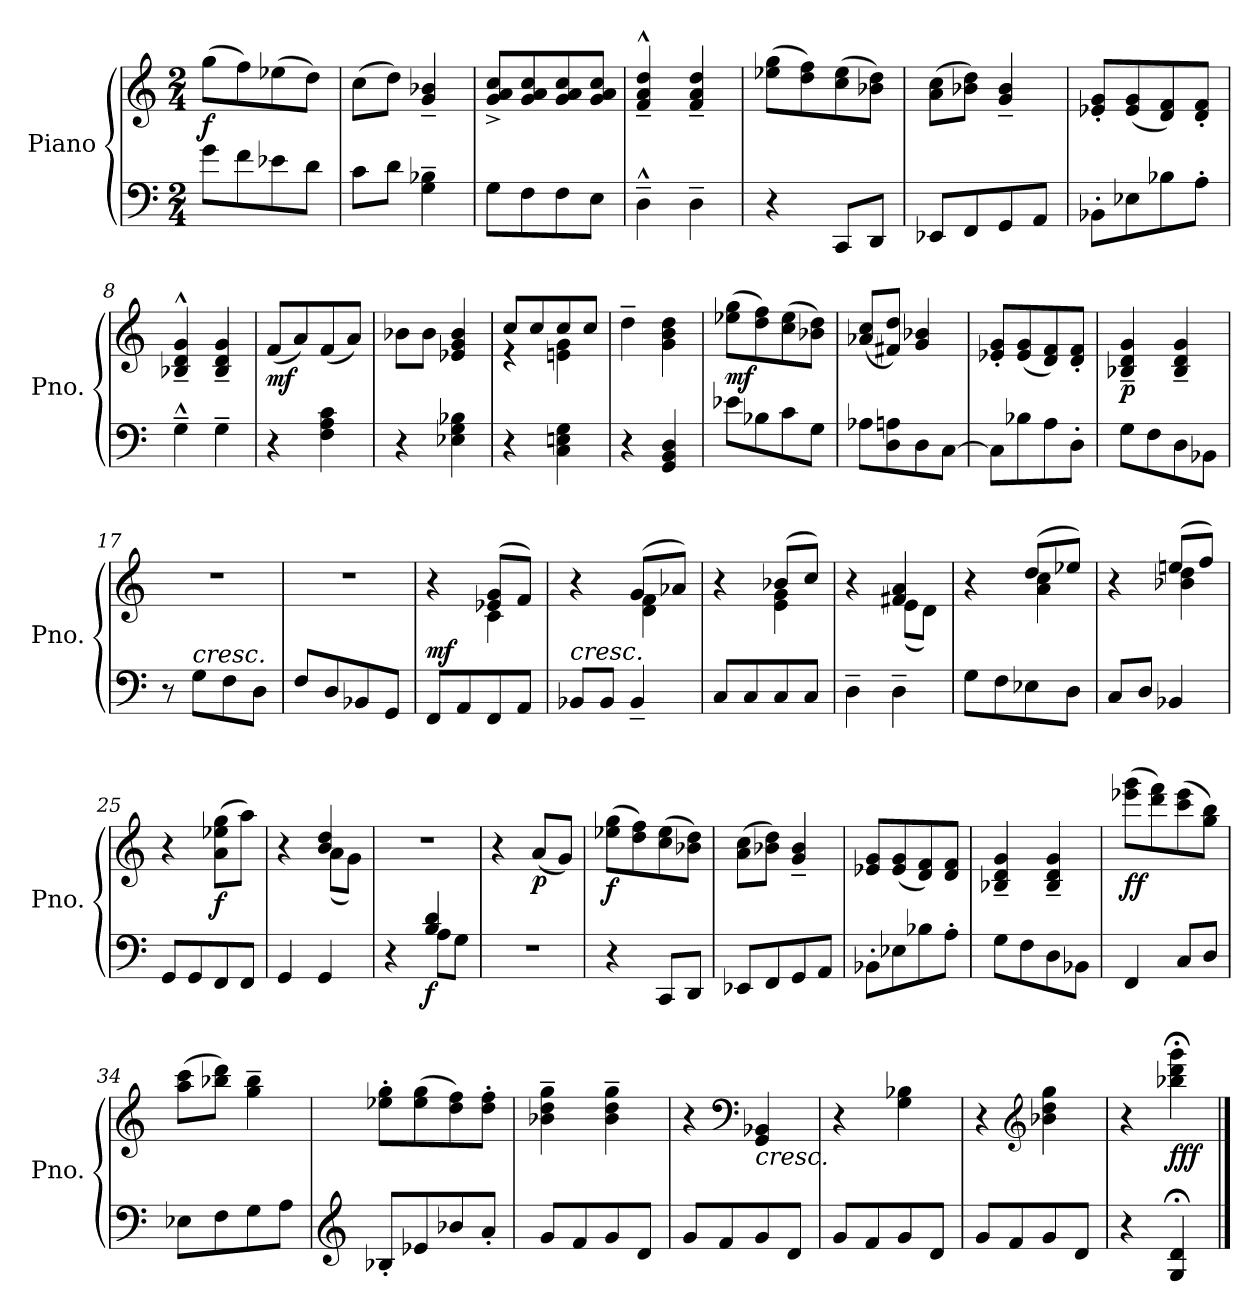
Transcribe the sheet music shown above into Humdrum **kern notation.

**kern	**kern	**dynam
*part1	*part1	*part1
*staff2	*staff1	*staff1/2
*I"Piano	*	*
*I'Pno.	*	*
*clefF4	*clefG2	*
*k[]	*k[]	*
*M2/4	*M2/4	*
*MM120	*MM120	*
=1	=1	=1
!	!	!LO:DY:b
8g\L	(>8gg\L	f
8f\	8ff\)	.
8e-X\	(>8ee-X\	.
8d\J	8dd\J)	.
=2	=2	=2
8c\L	(>8cc\L	.
8d\J	8dd\J)	.
4G\~ 4B-X\~	4g/~ 4b-X/~	.
=3	=3	=3
8G\L	8g/^ 8a/^ 8cc/^L	.
8F\	8g/ 8a/ 8cc/	.
8F\	8g/ 8a/ 8cc/	.
8E\J	8g/ 8a/ 8cc/J	.
=4	=4	=4
4D~^^\	4f/~^^ 4a/~^^ 4dd/~^^	.
4D~\	4f/~ 4a/~ 4dd/~	.
=5	=5	=5
4r	(>8ee-X\ 8gg\L	.
.	8dd\ 8ff\)	.
8CC/L	(>8cc\ 8ee-\	.
8DD/J	8b-X\ 8dd\J)	.
=6	=6	=6
8EE-X/L	(>8a\ 8cc\L	.
8FF/	8b-X\ 8dd\J)	.
8GG/	4g/~ 4b-/~	.
8AA/J	.	.
=7	=7	=7
8BB-X'\L	8e-X/' 8g/'L	.
8E-X\	(<8e-/ 8g/	.
8B-X\	8d/ 8f/)	.
8A'\J	8d/' 8f/'J	.
=8	=8	=8
4G~^^\	4B-X/~^^ 4d/~^^ 4g/~^^	.
4G~\	4B-/~ 4d/~ 4g/~	.
!!LO:LB:g=z
=9	=9	=9
!	!	!LO:DY:b
4r	(<8f/L	mf
.	8a/)	.
4F\ 4A\ 4c\	(<8f/	.
.	8a/J)	.
=10	=10	=10
4r	8b-X\L	.
.	8b-\J	.
4E-X\ 4G\ 4B-X\	4e-X/ 4g/ 4b-/	.
=11	=11	=11
*	*^	*
4r	8cc/L	4r	.
.	8cc/	.	.
4C\ 4En\ 4G\	8cc/	4en\ 4g\	.
.	8cc/J	.	.
*	*v	*v	*
=12	=12	=12
4r	4dd~\	.
4GG/ 4BB/ 4D/	4g\ 4b\ 4dd\	.
=13	=13	=13
!	!	!LO:DY:b
8e-X\L	(>8ee-X\ 8gg\L	mf
8B-X\	8dd\ 8ff\)	.
8c\	(>8cc\ 8ee-\	.
8G\J	8b-X\ 8dd\J)	.
=14	=14	=14
8A-X\L	(<8a-X/ 8cc/L	.
8D\ 8An\	8f#X/ 8dd/J)	.
8D\	4g/ 4b-X/	.
[8C\J	.	.
=15	=15	=15
8C\L]	8e-X/' 8g/'L	.
8B-X\	(<8e-/ 8g/	.
8A\	8d/ 8f/)	.
8D'\J	8d/' 8f/'J	.
=16	=16	=16
!	!	!LO:DY:b
8G\L	4B-X/~ 4d/~ 4g/~	p
8F\	.	.
8D\	4B-/~ 4d/~ 4g/~	.
8BB-X\J	.	.
!!LO:LB:g=z
=17	=17	=17
8r	2r	.
!LO:TX:a:i:t=cresc.	!	!
8G\L	.	.
8F\	.	.
8D\J	.	.
=18	=18	=18
8F/L	2r	.
8D/	.	.
8BB-X/	.	.
8GG/J	.	.
=19	=19	=19
*	*^	*
!	!	!	!LO:DY:a=2
8FF/L	4r	4ryy	mf
8AA/	.	.	.
8FF/	(>8e-X/ 8g/L	4c\	.
8AA/J	8f/J)	.	.
=20	=20	=20	=20
!LO:TX:a:i:t=cresc.	!	!	!
8BB-X/L	4r	4ryy	.
8BB-/J	.	.	.
4BB-~/	(>8g/L	4d\ 4f\	.
.	8a-X/J)	.	.
=21	=21	=21	=21
8C/L	4r	4ryy	.
8C/	.	.	.
8C/	(>8b-X/L	4e\ 4g\	.
8C/J	8cc/J)	.	.
=22	=22	=22	=22
4D~\	4r	4ryy	.
4D~\	4f#X/ 4a/	(<8e\L	.
.	.	8d\J)	.
=23	=23	=23	=23
8G\L	4r	4ryy	.
8F\	.	.	.
8E-X\	(>8dd/L	4a\ 4cc\	.
8D\J	8ee-X/J)	.	.
=24	=24	=24	=24
8C/L	4r	4ryy	.
8D/J	.	.	.
4BB-X/	(>8een/L	4b-X\ 4dd\	.
.	8ff/J)	.	.
*	*v	*v	*
!!LO:LB:g=z
=25	=25	=25
8GG/L	4r	.
8GG/	.	.
!	!	!LO:DY:b
8FF/	(>8a\ 8ee-X\ 8gg\L	f
8FF/J	8aa\J)	.
=26	=26	=26
*	*^	*
4GG/	4r	4ryy	.
4GG/	4b/ 4dd/	(<8a\L	.
.	.	8g\J)	.
*	*v	*v	*
=27	=27	=27
*^	*	*
4r	4ryy	2r	.
!	!	!	!LO:DY:b=2
4B/ 4d/	8A\L	.	f
.	8G\J	.	.
*v	*v	*	*
=28	=28	=28
2r	4r	.
!	!	!LO:DY:b
.	(<8a/L	p
.	8g/J)	.
=29	=29	=29
!	!	!LO:DY:b
4r	(>8ee-X\ 8gg\L	f
.	8dd\ 8ff\)	.
8CC/L	(>8cc\ 8ee-\	.
8DD/J	8b-X\ 8dd\J)	.
=30	=30	=30
8EE-X/L	(>8a\ 8cc\L	.
8FF/	8b-X\ 8dd\J)	.
8GG/	4g/~ 4b-/~	.
8AA/J	.	.
=31	=31	=31
8BB-X'\L	8e-X/ 8g/L	.
8E-X\	(<8e-/ 8g/	.
8B-X\	8d/ 8f/)	.
8A'\J	8d/ 8f/J	.
=32	=32	=32
8G\L	4B-X/~ 4d/~ 4g/~	.
8F\	.	.
8D\	4B-/~ 4d/~ 4g/~	.
8BB-X\J	.	.
!!LO:LB:g=z
=33	=33	=33
!	!	!LO:DY:b
4FF/	(>8eee-X\ 8ggg\L	ff
.	8ddd\ 8fff\)	.
8C/L	(>8ccc\ 8eee-\	.
8D/J	8gg\ 8bb\J)	.
=34	=34	=34
8E-X\L	(>8aa\ 8ccc\L	.
8F\	8bb-X\ 8ddd\J)	.
8G\	4gg\~ 4bb-\~	.
8A\J	.	.
=35	=35	=35
*clefG2	*	*
8B-X'/L	8ee-X\' 8gg\'L	.
8e-X/	(>8ee-\ 8gg\	.
8b-X/	8dd\ 8ff\)	.
8a'/J	8dd\' 8ff\'J	.
=36	=36	=36
8g/L	4b-X\~ 4dd\~ 4gg\~	.
8f/	.	.
8g/	4b-\~ 4dd\~ 4gg\~	.
8d/J	.	.
=37	=37	=37
8g/L	4r	.
8f/	.	.
*	*clefF4	*
!	!LO:TX:b:i:t=cresc.	!
8g/	4GG/ 4BB-X/	.
8d/J	.	.
=38	=38	=38
8g/L	4r	.
8f/	.	.
8g/	4G\ 4B-X\	.
8d/J	.	.
=39	=39	=39
8g/L	4r	.
8f/	.	.
*	*clefG2	*
8g/	4b-X\ 4dd\ 4gg\	.
8d/J	.	.
=40	=40	=40
4r	4r	.
!	!	!LO:DY:b
4G/;< 4d/;<	4bb-X\;< 4ddd\;< 4ggg\;<	fff
==	==	==
*-	*-	*-
